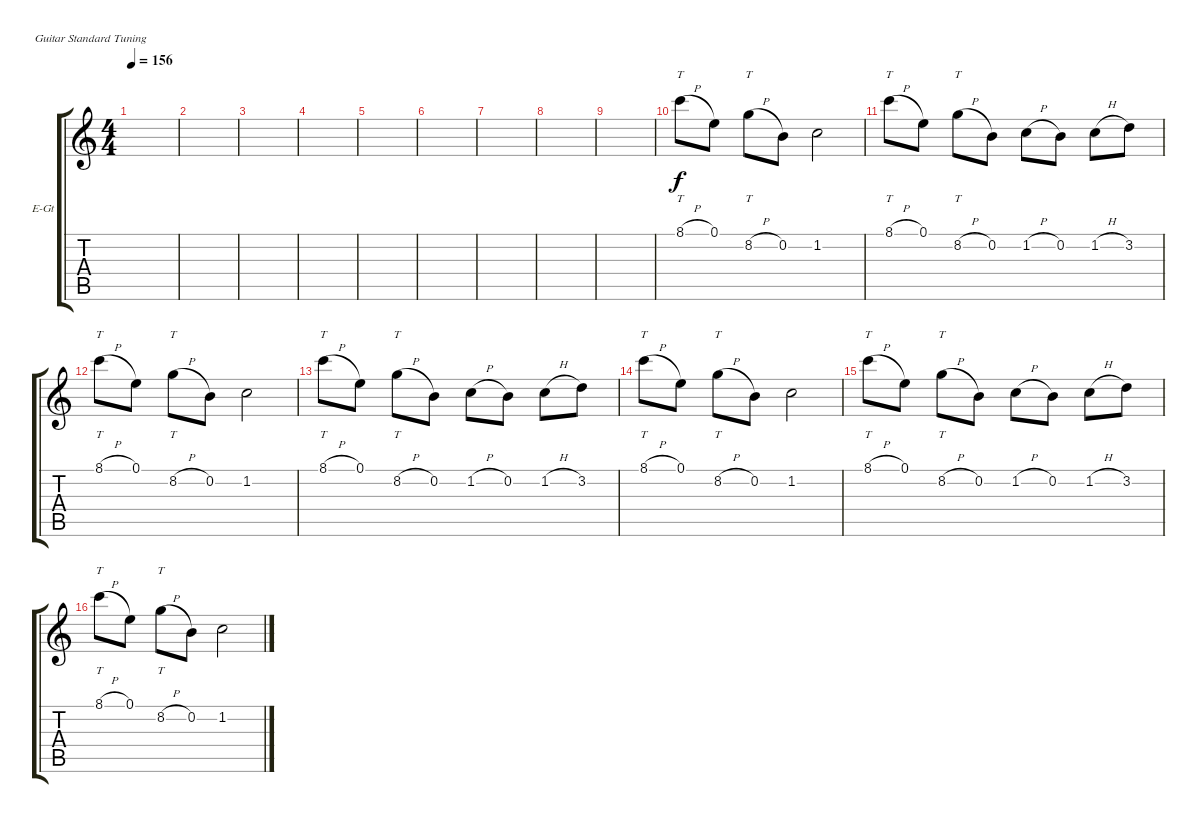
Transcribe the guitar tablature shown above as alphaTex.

\defaultSystemsLayout 4
\bracketExtendMode groupsimilarinstruments
\firstSystemTrackNameOrientation horizontal
\otherSystemsTrackNameOrientation horizontal
\track ("Electric Guitar" "E-Gt") {instrument distortionguitar}
\staff {score tabs}
\tuning (E4 B3 G3 D3 A2 E2)
\ts (4 4)
\tempo 156
\clef g2
\scale
0.333333
\ks c
|
\scale
0.333333 |
\scale
0.333333 |
\scale
0.333333 |
\scale
0.333333 |
\scale
0.333333 |
\scale
0.333333 |
\scale
0.333333 |
\scale
0.333333 |
\scale
0.333333 8.1{h}.8{tt} 0.1.8 8.2{h}.8{tt} 0.2.8 1.2.2 |
\scale
0.333333 8.1{h}.8{tt} 0.1.8 8.2{h}.8{tt} 0.2.8 1.2{h}.8 0.2.8 1.2{h}.8 3.2.8 |
\scale
0.333333 8.1{h}.8{tt} 0.1.8 8.2{h}.8{tt} 0.2.8 1.2.2 |
\scale
0.333333 8.1{h}.8{tt} 0.1.8 8.2{h}.8{tt} 0.2.8 1.2{h}.8 0.2.8 1.2{h}.8 3.2.8 |
\scale
0.333333 8.1{h}.8{tt} 0.1.8 8.2{h}.8{tt} 0.2.8 1.2.2 |
\scale
0.333333 8.1{h}.8{tt} 0.1.8 8.2{h}.8{tt} 0.2.8 1.2{h}.8 0.2.8 1.2{h}.8 3.2.8 |
\scale
0.333333 8.1{h}.8{tt} 0.1.8 8.2{h}.8{tt} 0.2.8 1.2.2
